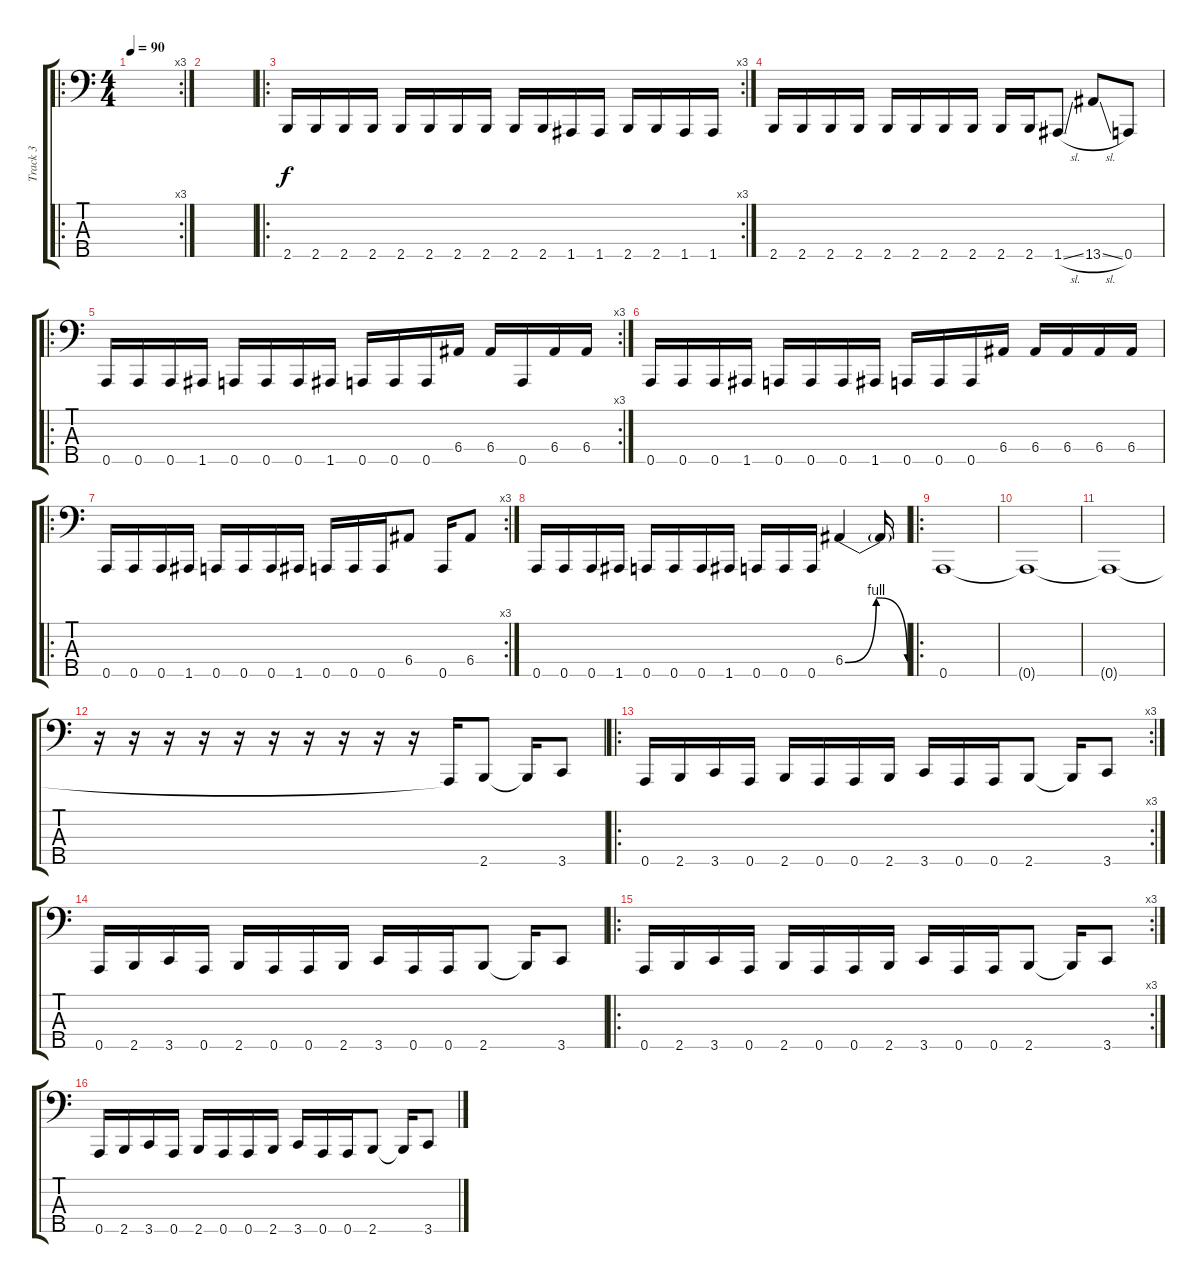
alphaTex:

\track ("Track 3" "Track 3") {instrument electricbassfinger}
\staff {score tabs}
\tuning (G2 D2 A1 E1 A0) {hide}
\ro
\rc 3
\ts (4 4)
\tempo 90
\clef f4
\ks c
|
|
\ro
\rc 3
2.5.16 2.5.16 2.5.16 2.5.16 2.5.16 2.5.16 2.5.16 2.5.16 2.5.16 2.5.16 1.5.16 1.5.16 2.5.16 2.5.16 1.5.16 1.5.16 |
2.5.16 2.5.16 2.5.16 2.5.16 2.5.16 2.5.16 2.5.16 2.5.16 2.5.16 2.5.16 1.5{sl}.8 13.5{sl}.8 0.5.8 |
\ro
\rc 3
0.5.16 0.5.16 0.5.16 1.5.16 0.5.16 0.5.16 0.5.16 1.5.16 0.5.16 0.5.16 0.5.16 6.4.16 6.4.16 0.5.16 6.4.16 6.4.16 |
0.5.16 0.5.16 0.5.16 1.5.16 0.5.16 0.5.16 0.5.16 1.5.16 0.5.16 0.5.16 0.5.16 6.4.16 6.4.16 6.4.16 6.4.16 6.4.16 |
\ro
\rc 3
0.5.16 0.5.16 0.5.16 1.5.16 0.5.16 0.5.16 0.5.16 1.5.16 0.5.16 0.5.16 0.5.16 6.4.8 0.5.16 6.4.8 |
0.5.16 0.5.16 0.5.16 1.5.16 0.5.16 0.5.16 0.5.16 1.5.16 0.5.16 0.5.16 0.5.16 6.4{be (bendrelease 0 0 30 4 30 4 60 0)}.4 6.4{t}.16 |
\ro
0.5.1 |
0.5{t}.1 |
0.5{t}.1 |
r.16 r.16 r.16 r.16 r.16 r.16 r.16 r.16 r.16 r.16 0.5{t}.16 2.5.8 2.5{t}.16 3.5.8 |
\ro
\rc 3
0.5.16 2.5.16 3.5.16 0.5.16 2.5.16 0.5.16 0.5.16 2.5.16 3.5.16 0.5.16 0.5.16 2.5.8 2.5{t}.16 3.5.8 |
0.5.16 2.5.16 3.5.16 0.5.16 2.5.16 0.5.16 0.5.16 2.5.16 3.5.16 0.5.16 0.5.16 2.5.8 2.5{t}.16 3.5.8 |
\ro
\rc 3
0.5.16 2.5.16 3.5.16 0.5.16 2.5.16 0.5.16 0.5.16 2.5.16 3.5.16 0.5.16 0.5.16 2.5.8 2.5{t}.16 3.5.8 |
0.5.16 2.5.16 3.5.16 0.5.16 2.5.16 0.5.16 0.5.16 2.5.16 3.5.16 0.5.16 0.5.16 2.5.8 2.5{t}.16 3.5.8
